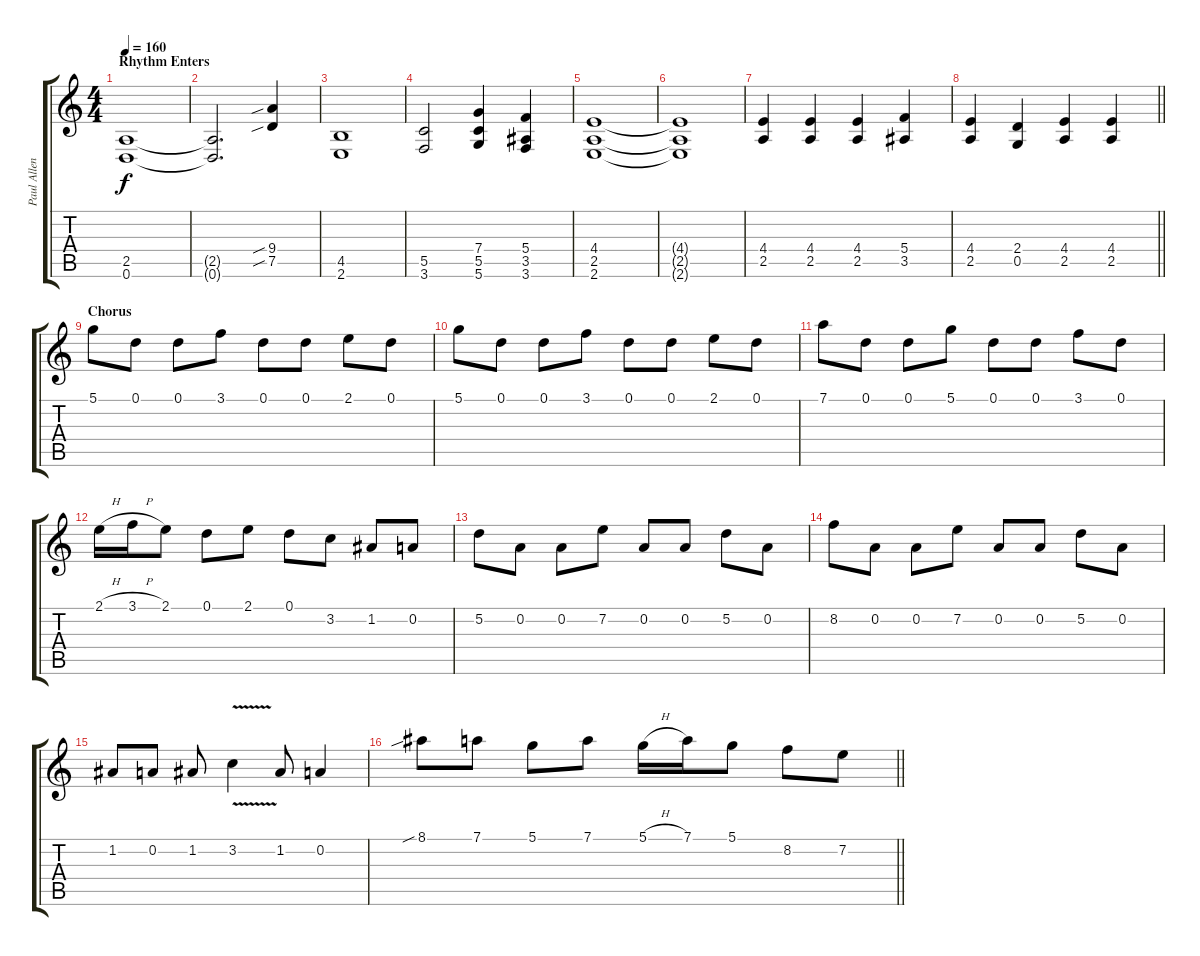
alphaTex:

\track ("Paul Allender" "Paul Allen") {instrument distortionguitar}
\staff {score tabs}
\tuning (D4 A3 F3 C3 G2 D2) {hide}
\ts (4 4)
\section ("" "Rhythm Enters")
\tempo 160
\clef g2
\ks c
(2.5 0.6).1{dy f} |
(2.5{t} 0.6{t}).2{d} (9.4{sib} 7.5{sib}).4 |
(4.5 2.6).1 |
(5.5 3.6).2 (7.4 5.5 5.6).4 (5.4 3.5 3.6).4 |
(4.4 2.5 2.6).1 |
(4.4{t} 2.5{t} 2.6{t}).1 |
(4.4 2.5).4 (4.4 2.5).4 (4.4 2.5).4 (5.4 3.5).4 |
\barLineRight lightlight
(4.4 2.5).4 (2.4 0.5).4 (4.4 2.5).4 (4.4 2.5).4 |
\section ("" "Chorus")
5.1.8 0.1.8 0.1.8 3.1.8 0.1.8 0.1.8 2.1.8 0.1.8 |
5.1.8 0.1.8 0.1.8 3.1.8 0.1.8 0.1.8 2.1.8 0.1.8 |
7.1.8 0.1.8 0.1.8 5.1.8 0.1.8 0.1.8 3.1.8 0.1.8 |
2.1{h}.16 3.1{h}.16 2.1.8 0.1.8 2.1.8 0.1.8 3.2.8 1.2.8 0.2.8 |
5.2.8 0.2.8 0.2.8 7.2.8 0.2.8 0.2.8 5.2.8 0.2.8 |
8.2.8 0.2.8 0.2.8 7.2.8 0.2.8 0.2.8 5.2.8 0.2.8 |
1.2.8 0.2.8 1.2.8 3.2{v}.4 1.2.8 0.2.4 |
\barLineRight lightlight
8.1{sib}.8 7.1.8 5.1.8 7.1.8 5.1{h}.16 7.1.16 5.1.8 8.2.8 7.2.8
